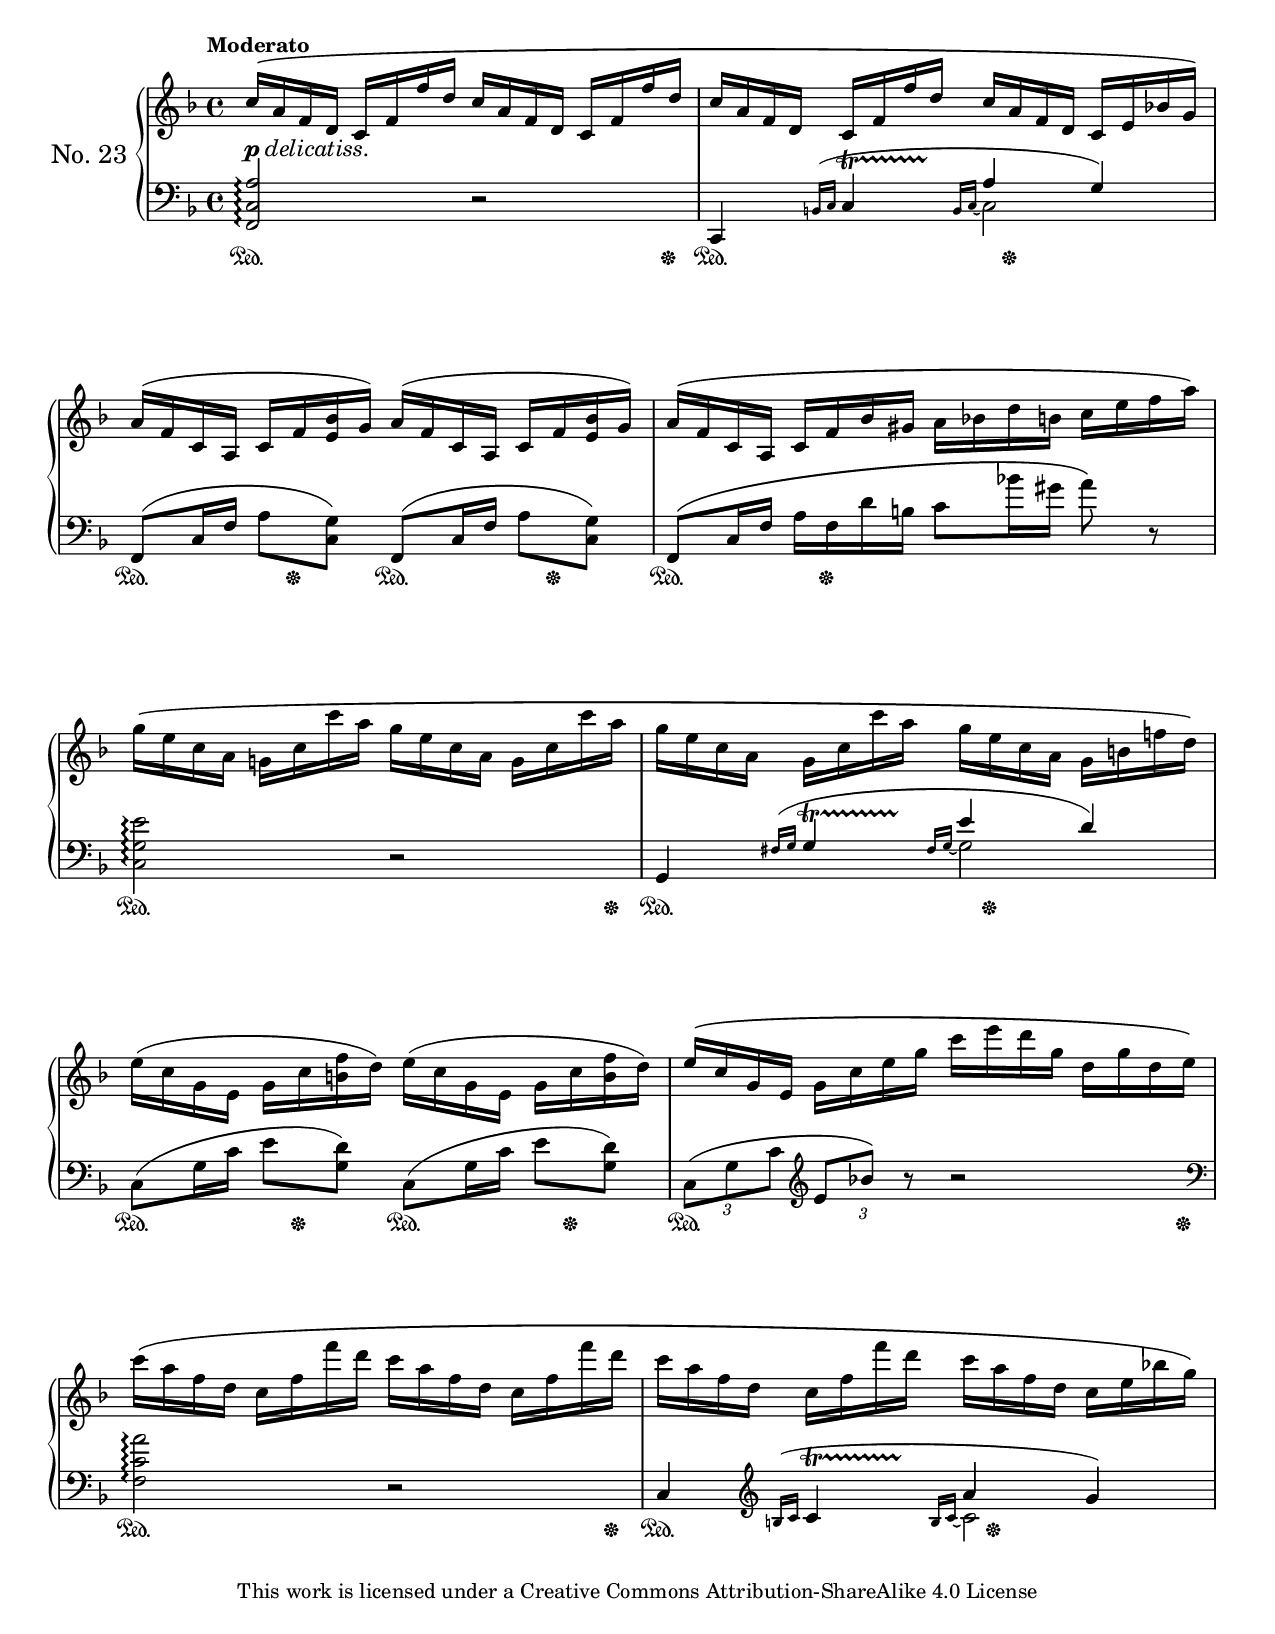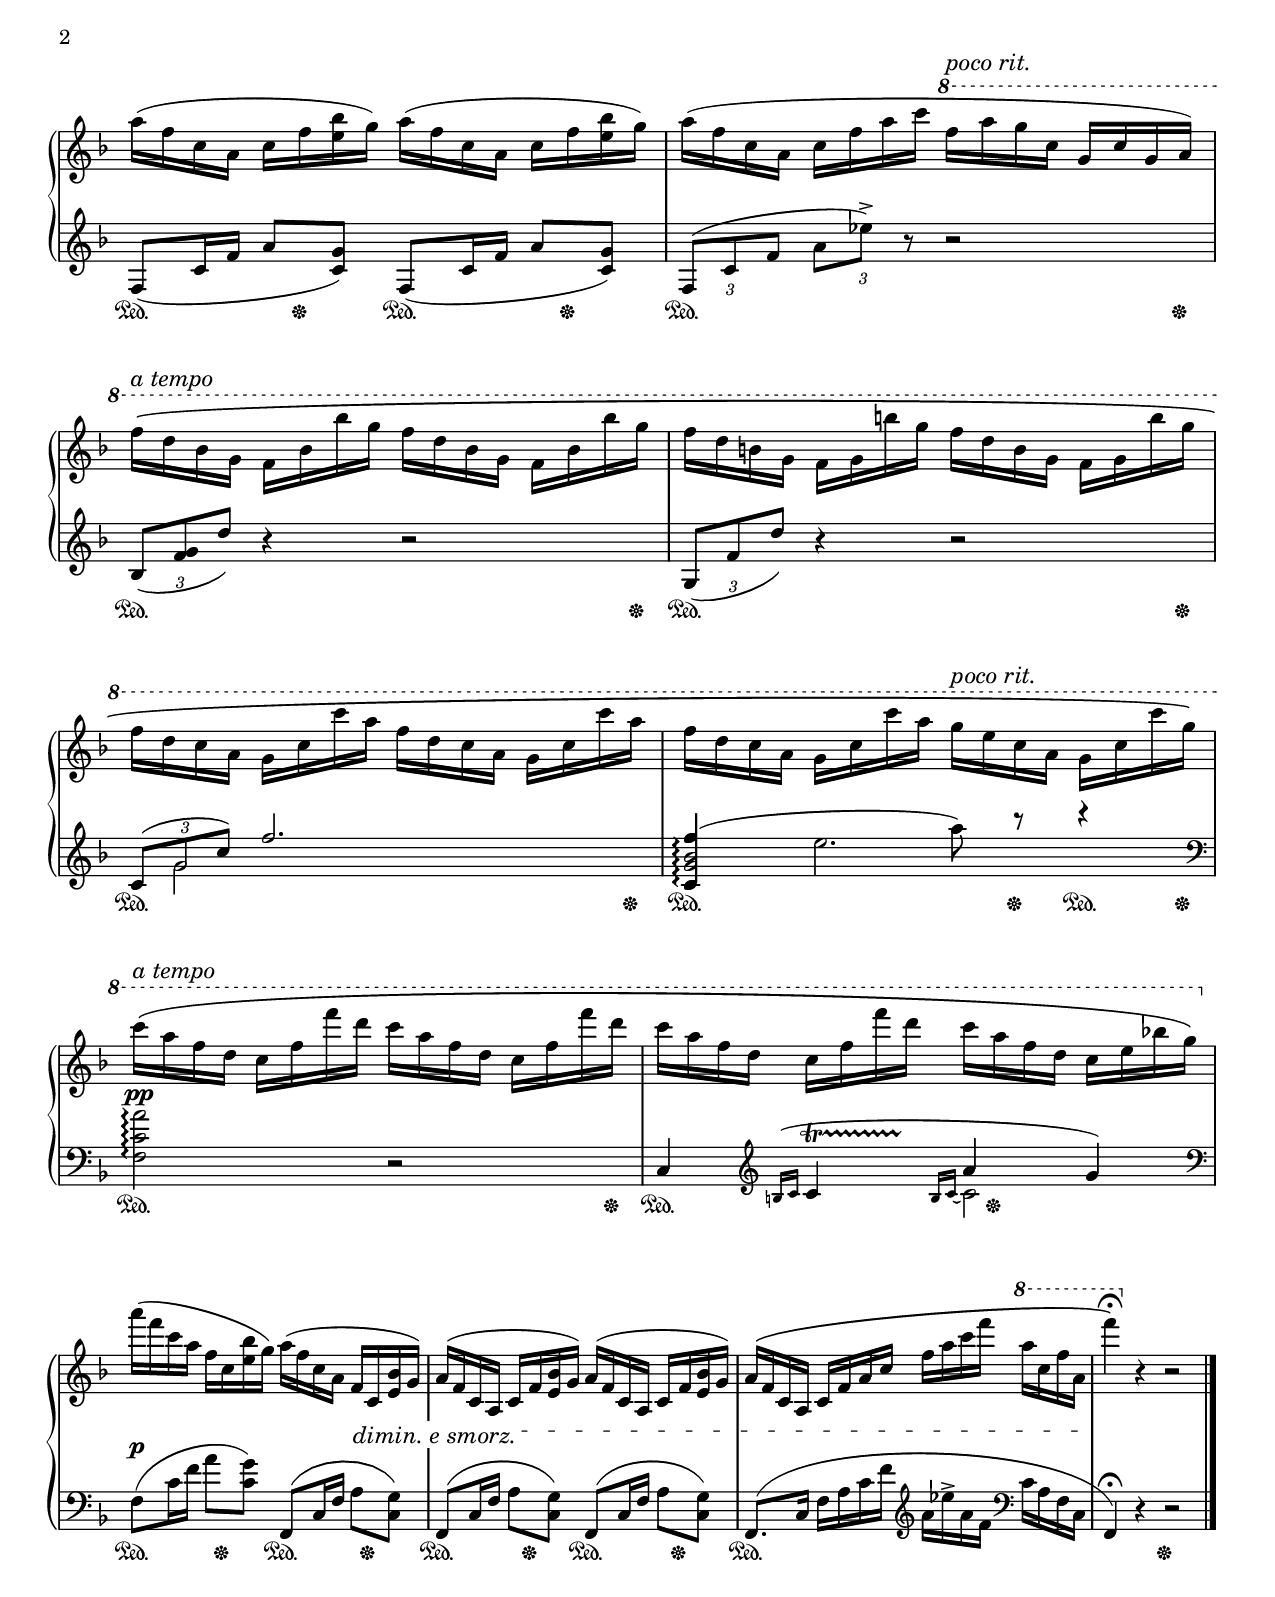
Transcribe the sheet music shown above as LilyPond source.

\version "2.24.0"

\include "includes/header-paper.ily"
%...+....1....+....2....+....3....+....4....+....5....+....6....+....7....+....

\version "2.24.0"
\language "english"

\include "global-variables.ily"

%%% Positions and shapes %%%

slurPositionsA = \tweak positions #'(4 . 4) \etc
slurPositionsB = \tweak positions #'(5 . 5) \etc
slurPositionsC = \tweak positions #'(4 . 3) \etc

moveTrillA = \tweak Y-offset 5 \etc

%%% Music %%%

global = {
  \time 4/4
  \key f \major
  \accidentalStyle piano
}

rightHand = \relative {
  \clef treble
  \global
  \set Score.tempoHideNote = ##t 
  \tempo "Moderato" 4 = 98

  c''16^\( a f d  c f f' d  c a f d  c f f' d |
  c16 a f d  c f f' d  c a f d  c e bf' g\) |
  a16^( f c a  c f <e bf'> g)  a^( f c a  c f <e bf'> g) |
  a16^\( f c a  c f bf gs  a bf d b  c e f a\) |
  g16\( e c a  g c c' a  g e c a  g c c' a |
  g16 e c a  g c c' a  g e c a  g b f' d\) |
  \stemDown e16( c g e  g c <b f'> d)  e( c g e  \stemNeutral g c <b f'> d) |
  e16\( c g e  g c e g  c e d g,  d g d e\) |
  
  \barNumberCheck 9
  c'16^\( a f d  c f f' d  c a f d  c f f' d |
  c16 a f d  c f f' d  c a f d  c e bf' g\) |
  a16^( f c a  c f <e bf'> g)  a^( f c a  c f <e bf'> g) |
  a16^( f c a  c f a c  \ottava 1 f^\pocoRit a g c,  g c g a) |
  f'16\(^\aTempo d bf g  f bf bf' g  f d bf g  f bf bf' g |
  f16 d b g  f g b' g  f d b g  f g b' g |
  f16 d c a  g c c' a  f d c a  g c c' a |
  f16 d c a  g c c' a  g^\pocoRit e c a  g c c' g\) |
  
  \barNumberCheck 17
  c16^\(^\aTempo a f d  c f f' d  c a f d  c f f' d |
  c16 a f d  c f f' d  c a f d  c e bf' g\) | \break
  \ottava 0 a16( f c a  f c <e bf'> g)  a( f c a  f c <e bf'> g) |
  a16^( f c a  c f <e bf'> g)  a^( f c a  c f <e bf'> g) |
  a16\( f c a  c f a c  f a c f  \ottava 1 a c, f a, |
  f''4\)\fermata \ottava 0 r r2 |
  \bar "|."
}

leftHand = \relative {
  \clef bass
  \global
  \omit TupletBracket
  \mergeDifferentlyHeadedOn

  <f, c' a'>2\arpeggio r |
  <<
    { 
      c4 \grace { b'16-\slurPositionsA([ c] } \trillInsideSlur 
        c4*3/4\startTrillSpan s16\stopTrillSpan a'4 g) 
    }
    \\
    { 
      s2 \stemUp \grace { b,16[ c]~ } \stemDown c2 
    }
  >> |
  f,8( c'16 f a8 <c, g'>) f,( c'16 f a8 <c, g'>) |
  f,8\( c'16 f  a f d' b  c8 bf'16 gs  a8\) r |
  <c,, g' e'>2\arpeggio r |
  <<
    { 
      g4 \grace { fs'16-\slurPositionsB([ g] } \trillInsideSlur 
        g4*3/4-\moveTrillA\startTrillSpan s16\stopTrillSpan e'4 d) 
    }
    \\
    { 
      s2 \stemUp \grace { fs,16[ g]~ } \stemDown g2 
    }
  >> |
  c,8( g'16 c e8 <g, d'>)  c,8( g'16 c e8 <g, d'>) |
  \tupletDown
  \tuplet 3/2 4 { c,( g' c \clef treble e bf') r } r2 |
  
  \barNumberCheck 9
  \clef bass <f, c' a'>2\arpeggio r |
  <<
    { 
      c4 \clef treble \grace { b'16-\slurPositionsC([ c] } \trillInsideSlur
        c4*3/4\startTrillSpan s16\stopTrillSpan a'4 g) 
    }
    \\
    { 
      s2 \stemUp \grace { b,16[ c]~ } \stemDown c2 
    }
  >> |
  f,8( c'16 f a8 <c, g'>) f,( c'16 f a8 <c, g'>) |
  \tuplet 3/2 4 { f,8( c' f a ef'->) r } r2 |
  \tuplet 3/2 { bf,8( <f' g> d') } r4 r2 |
  \tuplet 3/2 { g,,8( f' d') } r4 r2 |
  <<
    { \tuplet 3/2 { c,8( g' c) } f2. | }
    \\
    { \omit TupletNumber \tuplet 3/2 { s8 g,2*5/6 } s2 }
  >> 
  <<
    { <c, g' bf f'>2(\arpeggio \stemDown a''8) r8 r4 }
    \\
    { \stemUp <c,, f'>4 \stemDown e'2. }
  >> |
  
  \barNumberCheck 17
  \clef bass <f,, c' a'>2\arpeggio r |
  <<
    { 
      c4 \clef treble \grace { b'16-\slurPositionsC([ c] } \trillInsideSlur
        c4*3/4\startTrillSpan s16\stopTrillSpan a'4 g) 
    }
    \\
    { 
      s2 \stemUp \grace { b,16[ c]~ } \stemDown c2 
    }
  >> |
  \clef bass f,8( c'16 f a8 <c, g'>) f,,( c'16 f a8 <c, g'>) |
  f,8( c'16 f a8 <c, g'>)  f,( c'16 f a8 <c, g'>) |
  f,8.( c'16  f a c f  \clef treble \stemDown a ef'-> a, f  
    \clef bass c a f c |
  \stemUp f,4)\fermata r r2 |
}

dynamics = {
  \override TextScript.Y-offset = -0.5
  
  \tag layout { s1^\pDelicatiss | }
  \tag midi   { s1\p | }
  s1 * 7 | 
  
  \barNumberCheck 9
  s1 * 8 |
  
  \barNumberCheck 17
  s1\pp |
  s1 |
  s2.\p \diminESmorz s4\startTextSpan |
  s1 |
  s2... s16\stopTextSpan |
  s1 |
}

pedal = {
  s2...\sustainOn s16\sustainOff |
  s2\sustainOn s16 s\sustainOff s4. |
  s4\sustainOn s16 s8.\sustainOff s4\sustainOn s16 s8.\sustainOff |
  s4\sustainOn s16 s8.\sustainOff s2 |
  s2...\sustainOn s16\sustainOff |
  s2\sustainOn s16 s\sustainOff s4. |
  s4\sustainOn s16 s8.\sustainOff s4\sustainOn s16 s8.\sustainOff |
  s2...\sustainOn s16\sustainOff |
  
  \barNumberCheck 9
  s2...\sustainOn s16\sustainOff |
  s2\sustainOn s16 s\sustainOff s4. |
  s4\sustainOn s16 s8.\sustainOff s4\sustainOn s16 s8.\sustainOff |
  \repeat unfold 4 { s2...\sustainOn s16\sustainOff | }
  s2\sustainOn s8 s\sustainOff s8.\sustainOn s16\sustainOff |
  
  \barNumberCheck 17
  s2...\sustainOn s16\sustainOff |
  s2\sustainOn s16 s\sustainOff s4. |
  s4\sustainOn s16 s8.\sustainOff s4\sustainOn s16 s8.\sustainOff |
  s4\sustainOn s16 s8.\sustainOff s4\sustainOn s16 s8.\sustainOff |
  s1\sustainOn |
  s2 s\sustainOff |
}

preludeTwentyThreeMusic = \score { 
  \keepWithTag #'layout
  \new PianoStaff \with { 
    instrumentName = \markup \huge "No. 23"
    connectArpeggios = ##t
  } <<
    \new Staff = "upper" \rightHand
    \new Dynamics \dynamics
    \new Staff = "lower" \leftHand
    \new Dynamics \pedal
  >>
  \layout {}
}

preludeTwentyThreeMidi = \book {
  \bookOutputName "prelude-op28-no23"
  \score { 
    \keepWithTag #'midi
    <<
      \new Staff = "upper" << \rightHand \dynamics \pedal >> 
      \new Staff = "lower" << \leftHand \dynamics \pedal >> 
    >>
    \midi {}
  }
}


\paper {
  system-system-spacing =
    #'((basic-distance . 12) 
       (minimum-distance . 8)
       (padding . 1)
       (stretchability . 60))
}

\preludeTwentyThreeMusic
\preludeTwentyThreeMidi
